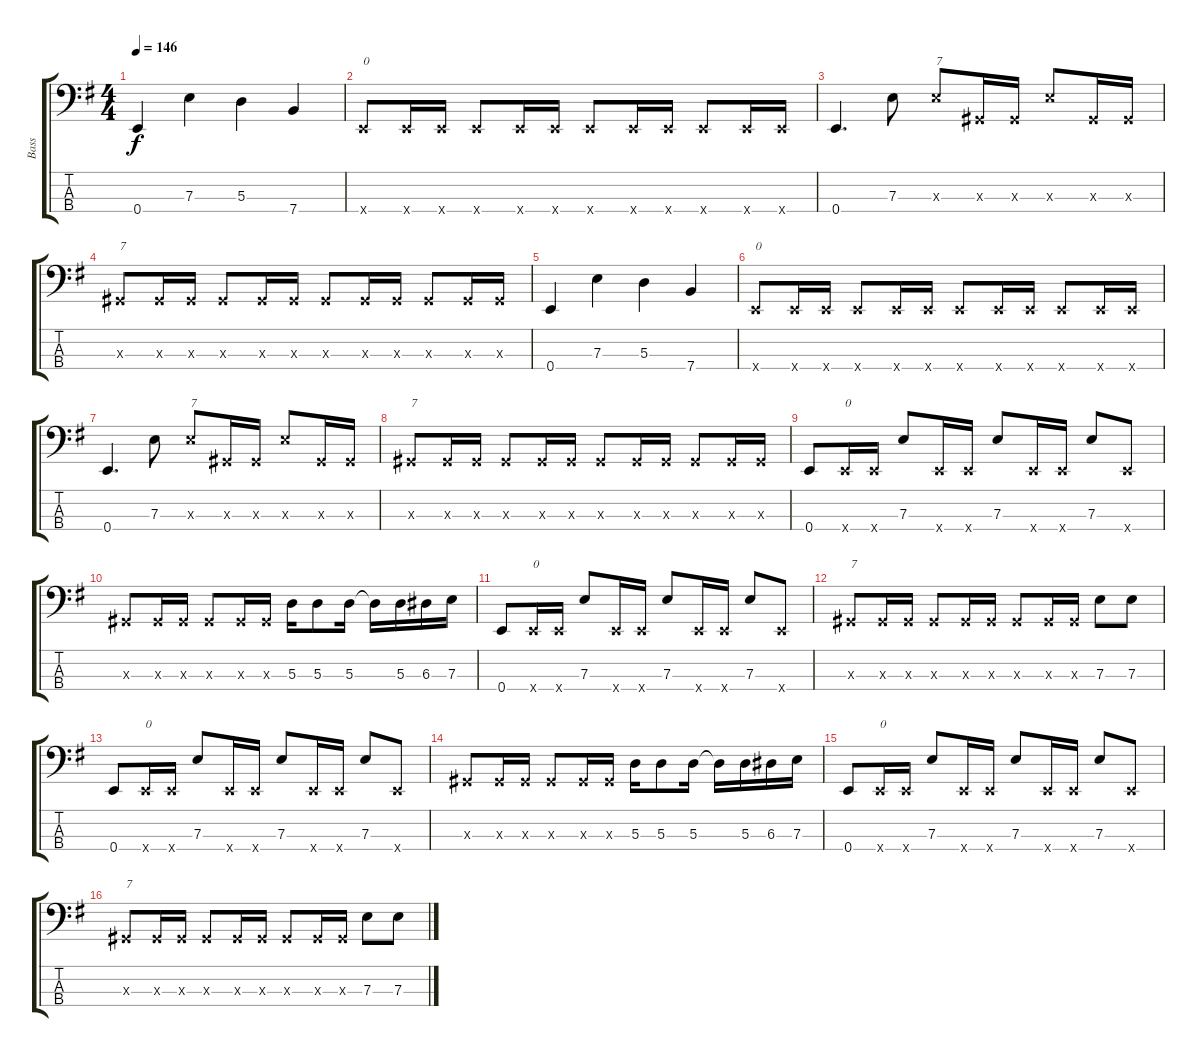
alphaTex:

\track ("Bass" "Bass") {instrument electricbassfinger}
\staff {score tabs}
\tuning (G2 D2 A1 E1) {hide}
\ts (4 4)
\tempo 146
\clef f4
\ks g
0.4.4{dy f} 7.3.4 5.3.4 7.4.4 |
0.4{x}.8{txt "0"} 0.4{x}.16 0.4{x}.16 0.4{x}.8 0.4{x}.16 0.4{x}.16 0.4{x}.8 0.4{x}.16 0.4{x}.16 0.4{x}.8 0.4{x}.16 0.4{x}.16 |
0.4.4{d} 7.3.8 7.3{x}.8{txt "7"} -1.3{x}.16 -1.3{x}.16 7.3{x}.8 -1.3{x}.16 -1.3{x}.16 |
-1.3{x}.8{txt "7"} -1.3{x}.16 -1.3{x}.16 -1.3{x}.8 -1.3{x}.16 -1.3{x}.16 -1.3{x}.8 -1.3{x}.16 -1.3{x}.16 -1.3{x}.8 -1.3{x}.16 -1.3{x}.16 |
0.4.4 7.3.4 5.3.4 7.4.4 |
0.4{x}.8{txt "0"} 0.4{x}.16 0.4{x}.16 0.4{x}.8 0.4{x}.16 0.4{x}.16 0.4{x}.8 0.4{x}.16 0.4{x}.16 0.4{x}.8 0.4{x}.16 0.4{x}.16 |
0.4.4{d} 7.3.8 7.3{x}.8{txt "7"} -1.3{x}.16 -1.3{x}.16 7.3{x}.8 -1.3{x}.16 -1.3{x}.16 |
-1.3{x}.8{txt "7"} -1.3{x}.16 -1.3{x}.16 -1.3{x}.8 -1.3{x}.16 -1.3{x}.16 -1.3{x}.8 -1.3{x}.16 -1.3{x}.16 -1.3{x}.8 -1.3{x}.16 -1.3{x}.16 |
0.4.8 0.4{x}.16{txt "0"} 0.4{x}.16 7.3.8 0.4{x}.16 0.4{x}.16 7.3.8 0.4{x}.16 0.4{x}.16 7.3.8 0.4{x}.8 |
-1.3{x}.8 -1.3{x}.16 -1.3{x}.16 -1.3{x}.8 -1.3{x}.16 -1.3{x}.16 5.3.16 5.3.8 5.3.16 5.3{t}.16 5.3.16 6.3.16 7.3.16 |
0.4.8 0.4{x}.16{txt "0"} 0.4{x}.16 7.3.8 0.4{x}.16 0.4{x}.16 7.3.8 0.4{x}.16 0.4{x}.16 7.3.8 0.4{x}.8 |
-1.3{x}.8{txt "7"} -1.3{x}.16 -1.3{x}.16 -1.3{x}.8 -1.3{x}.16 -1.3{x}.16 -1.3{x}.8 -1.3{x}.16 -1.3{x}.16 7.3.8 7.3.8 |
0.4.8 0.4{x}.16{txt "0"} 0.4{x}.16 7.3.8 0.4{x}.16 0.4{x}.16 7.3.8 0.4{x}.16 0.4{x}.16 7.3.8 0.4{x}.8 |
-1.3{x}.8 -1.3{x}.16 -1.3{x}.16 -1.3{x}.8 -1.3{x}.16 -1.3{x}.16 5.3.16 5.3.8 5.3.16 5.3{t}.16 5.3.16 6.3.16 7.3.16 |
0.4.8 0.4{x}.16{txt "0"} 0.4{x}.16 7.3.8 0.4{x}.16 0.4{x}.16 7.3.8 0.4{x}.16 0.4{x}.16 7.3.8 0.4{x}.8 |
-1.3{x}.8{txt "7"} -1.3{x}.16 -1.3{x}.16 -1.3{x}.8 -1.3{x}.16 -1.3{x}.16 -1.3{x}.8 -1.3{x}.16 -1.3{x}.16 7.3.8 7.3.8
